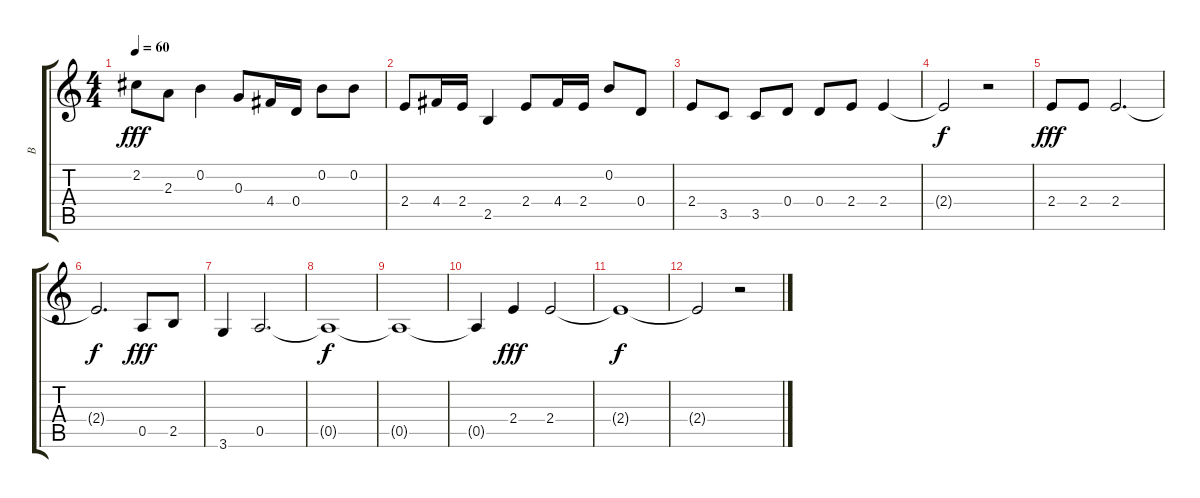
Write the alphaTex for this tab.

\track ("B" "B") {instrument acousticguitarsteel}
\staff {score tabs}
\tuning (E4 B3 G3 D3 A2 E2) {hide}
\ts (4 4)
\tempo 60
\clef g2
\ks c
2.2.8{dy fff} 2.3.8 0.2.4 0.3.8 4.4.16 0.4.16 0.2.8 0.2.8 |
2.4.8 4.4.16 2.4.16 2.5.4 2.4.8 4.4.16 2.4.16 0.2.8 0.4.8 |
2.4.8 3.5.8 3.5.8 0.4.8 0.4.8 2.4.8 2.4.4 |
2.4{t}.2{dy f} r.2 |
2.4.8{dy fff} 2.4.8 2.4.2{d} |
2.4{t}.2{d dy f} 0.5.8{dy fff} 2.5.8 |
3.6.4 0.5.2{d} |
0.5{t}.1{dy f} |
0.5{t}.1 |
0.5{t}.4 2.4.4{dy fff} 2.4.2 |
2.4{t}.1{dy f} |
2.4{t}.2 r.2
